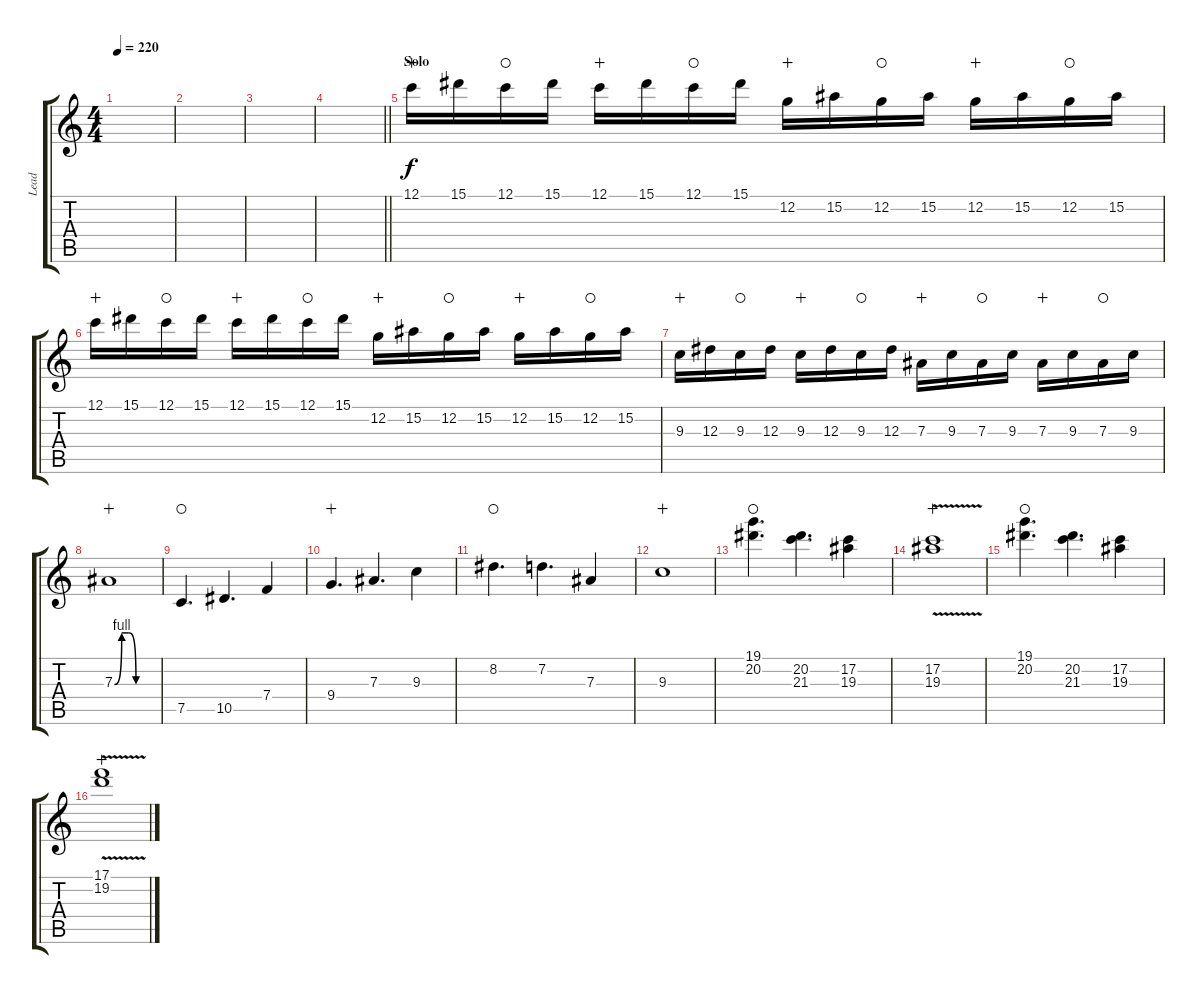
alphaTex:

\track ("Lead" "Lead") {instrument overdrivenguitar}
\staff {score tabs}
\tuning (C4 G3 Eb3 Bb2 F2 C2) {hide}
\ts (4 4)
\tempo 220
\clef g2
\ks c
|
|
|
\barLineRight lightlight
|
\section ("" "Solo")
12.1.16{wahc} 15.1.16 12.1.16{waho} 15.1.16 12.1.16{wahc} 15.1.16 12.1.16{waho} 15.1.16 12.2.16{wahc} 15.2.16 12.2.16{waho} 15.2.16 12.2.16{wahc} 15.2.16 12.2.16{waho} 15.2.16 |
12.1.16{wahc} 15.1.16 12.1.16{waho} 15.1.16 12.1.16{wahc} 15.1.16 12.1.16{waho} 15.1.16 12.2.16{wahc} 15.2.16 12.2.16{waho} 15.2.16 12.2.16{wahc} 15.2.16 12.2.16{waho} 15.2.16 |
9.3.16{wahc} 12.3.16 9.3.16{waho} 12.3.16 9.3.16{wahc} 12.3.16 9.3.16{waho} 12.3.16 7.3.16{wahc} 9.3.16 7.3.16{waho} 9.3.16 7.3.16{wahc} 9.3.16 7.3.16{waho} 9.3.16 |
7.3{be (custom 0 0 10 4 20 4 30 0 60 0)}.1{wahc} |
7.5.4{d waho} 10.5.4{d} 7.4.4 |
9.4.4{d wahc} 7.3.4{d} 9.3.4 |
8.2.4{d waho} 7.2.4{d} 7.3.4 |
9.3.1{wahc} |
(19.1 20.2).4{d waho} (20.2 21.3).4{d} (17.2 19.3).4 |
(17.2{v} 19.3{v}).1{wahc} |
(19.1 20.2).4{d waho} (20.2 21.3).4{d} (17.2 19.3).4 |
(17.1{v} 19.2{v}).1{wahc}
